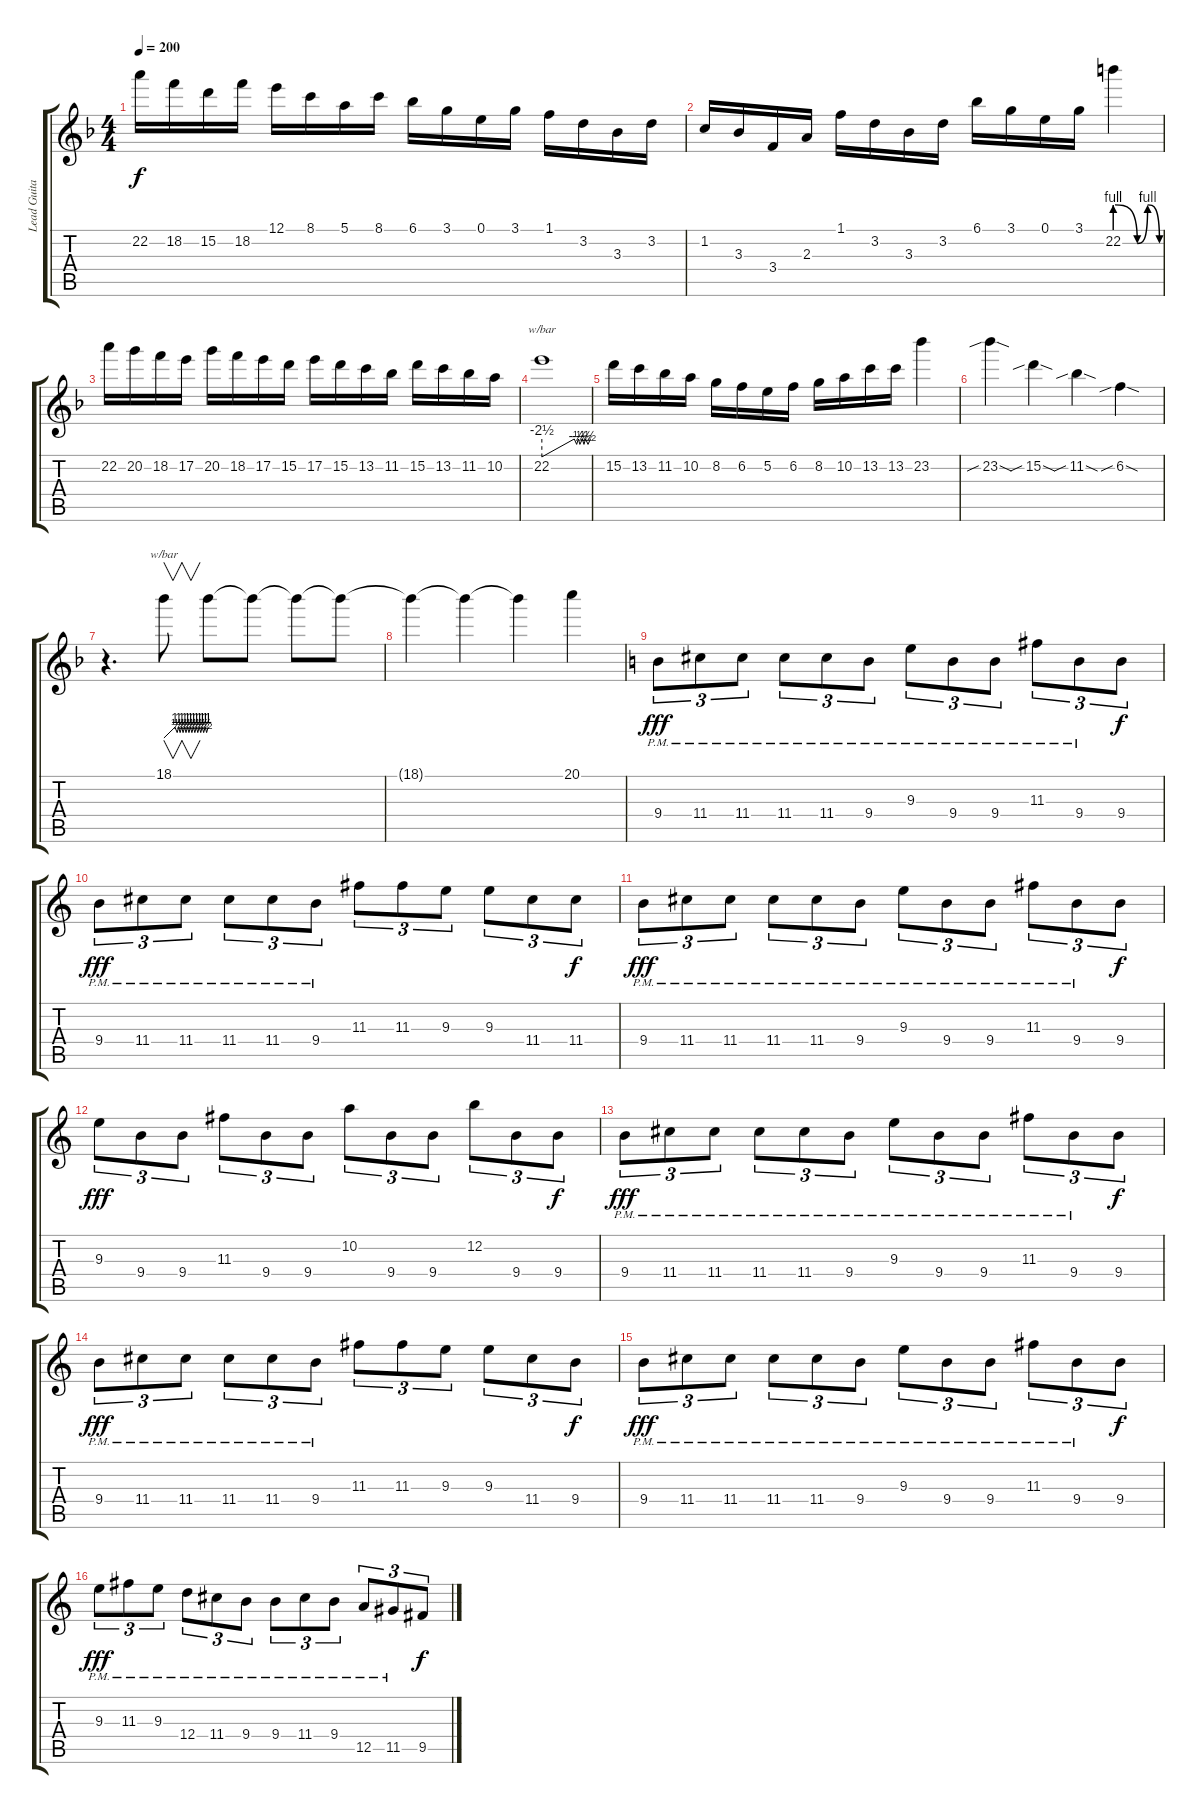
\track ("Lead Guitar, Sam" "Lead Guita") {instrument overdrivenguitar}
\staff {score tabs}
\tuning (E4 B3 G3 D3 A2 E2) {hide}
\ts (4 4)
\tempo 200
\clef g2
\ks f
22.2.16{dy f} 18.2.16 15.2.16 18.2.16 12.1.16 8.1.16 5.1.16 8.1.16 6.1.16 3.1.16 0.1.16 3.1.16 1.1.16 3.2.16 3.3.16 3.2.16 |
1.2.16 3.3.16 3.4.16 2.3.16 1.1.16 3.2.16 3.3.16 3.2.16 6.1.16 3.1.16 0.1.16 3.1.16 22.2{be (custom 0 4 30 0 44 4 60 0)}.4 |
22.2.16 20.2.16 18.2.16 17.2.16 20.2.16 18.2.16 17.2.16 15.2.16 17.2.16 15.2.16 13.2.16 11.2.16 15.2.16 13.2.16 11.2.16 10.2.16 |
22.2.1{tbe (custom default 0 -10 40 0 43 -2 45 0 47 -2 50 0 52 -2 54 0 57 -2 60 0)} |
15.2.16 13.2.16 11.2.16 10.2.16 8.2.16 6.2.16 5.2.16 6.2.16 8.2.16 10.2.16 13.2.16 13.2.16 23.2.4 |
23.2{sib sod}.4 15.2{sib sod}.4 11.2{sib sod}.4 6.2{sib sod}.4 |
r.4{d} 18.1.8{v tbe (custom default 0 0 15 4 18 2 20 4 22 2 24 4 26 2 28 4 30 2 32 4 34 2 36 4 38 2 40 4 42 2 44 4 46 2 48 4 50 2 52 4 54 2 56 4 58 2 60 4)} 18.1{t}.8 18.1{t}.8 18.1{t}.8 18.1{t}.8 |
18.1{t}.4 18.1{t}.4 18.1{t}.4 20.1.4 |
\ks c
9.4{pm}.8{tu (3 2) dy fff} 11.4{pm}.8{tu (3 2)} 11.4{pm}.8{tu (3 2)} 11.4{pm}.8{tu (3 2)} 11.4{pm}.8{tu (3 2)} 9.4{pm}.8{tu (3 2)} 9.3{pm}.8{tu (3 2)} 9.4{pm}.8{tu (3 2)} 9.4{pm}.8{tu (3 2)} 11.3{pm}.8{tu (3 2)} 9.4{pm}.8{tu (3 2)} 9.4.8{tu (3 2) dy f} |
9.4{pm}.8{tu (3 2) dy fff} 11.4{pm}.8{tu (3 2)} 11.4{pm}.8{tu (3 2)} 11.4{pm}.8{tu (3 2)} 11.4{pm}.8{tu (3 2)} 9.4{pm}.8{tu (3 2)} 11.3.8{tu (3 2)} 11.3.8{tu (3 2)} 9.3.8{tu (3 2)} 9.3.8{tu (3 2)} 11.4.8{tu (3 2)} 11.4.8{tu (3 2) dy f} |
9.4{pm}.8{tu (3 2) dy fff} 11.4{pm}.8{tu (3 2)} 11.4{pm}.8{tu (3 2)} 11.4{pm}.8{tu (3 2)} 11.4{pm}.8{tu (3 2)} 9.4{pm}.8{tu (3 2)} 9.3{pm}.8{tu (3 2)} 9.4{pm}.8{tu (3 2)} 9.4{pm}.8{tu (3 2)} 11.3{pm}.8{tu (3 2)} 9.4{pm}.8{tu (3 2)} 9.4.8{tu (3 2) dy f} |
9.3.8{tu (3 2) dy fff} 9.4.8{tu (3 2)} 9.4.8{tu (3 2)} 11.3.8{tu (3 2)} 9.4.8{tu (3 2)} 9.4.8{tu (3 2)} 10.2.8{tu (3 2)} 9.4.8{tu (3 2)} 9.4.8{tu (3 2)} 12.2.8{tu (3 2)} 9.4.8{tu (3 2)} 9.4.8{tu (3 2) dy f} |
9.4{pm}.8{tu (3 2) dy fff} 11.4{pm}.8{tu (3 2)} 11.4{pm}.8{tu (3 2)} 11.4{pm}.8{tu (3 2)} 11.4{pm}.8{tu (3 2)} 9.4{pm}.8{tu (3 2)} 9.3{pm}.8{tu (3 2)} 9.4{pm}.8{tu (3 2)} 9.4{pm}.8{tu (3 2)} 11.3{pm}.8{tu (3 2)} 9.4{pm}.8{tu (3 2)} 9.4.8{tu (3 2) dy f} |
9.4{pm}.8{tu (3 2) dy fff} 11.4{pm}.8{tu (3 2)} 11.4{pm}.8{tu (3 2)} 11.4{pm}.8{tu (3 2)} 11.4{pm}.8{tu (3 2)} 9.4{pm}.8{tu (3 2)} 11.3.8{tu (3 2)} 11.3.8{tu (3 2)} 9.3.8{tu (3 2)} 9.3.8{tu (3 2)} 11.4.8{tu (3 2)} 9.4.8{tu (3 2) dy f} |
9.4{pm}.8{tu (3 2) dy fff} 11.4{pm}.8{tu (3 2)} 11.4{pm}.8{tu (3 2)} 11.4{pm}.8{tu (3 2)} 11.4{pm}.8{tu (3 2)} 9.4{pm}.8{tu (3 2)} 9.3{pm}.8{tu (3 2)} 9.4{pm}.8{tu (3 2)} 9.4{pm}.8{tu (3 2)} 11.3{pm}.8{tu (3 2)} 9.4{pm}.8{tu (3 2)} 9.4.8{tu (3 2) dy f} |
9.3{pm}.8{tu (3 2) dy fff} 11.3{pm}.8{tu (3 2)} 9.3{pm}.8{tu (3 2)} 12.4{pm}.8{tu (3 2)} 11.4{pm}.8{tu (3 2)} 9.4{pm}.8{tu (3 2)} 9.4{pm}.8{tu (3 2)} 11.4{pm}.8{tu (3 2)} 9.4{pm}.8{tu (3 2)} 12.5{pm}.8{tu (3 2)} 11.5{pm}.8{tu (3 2)} 9.5.8{tu (3 2) dy f}
